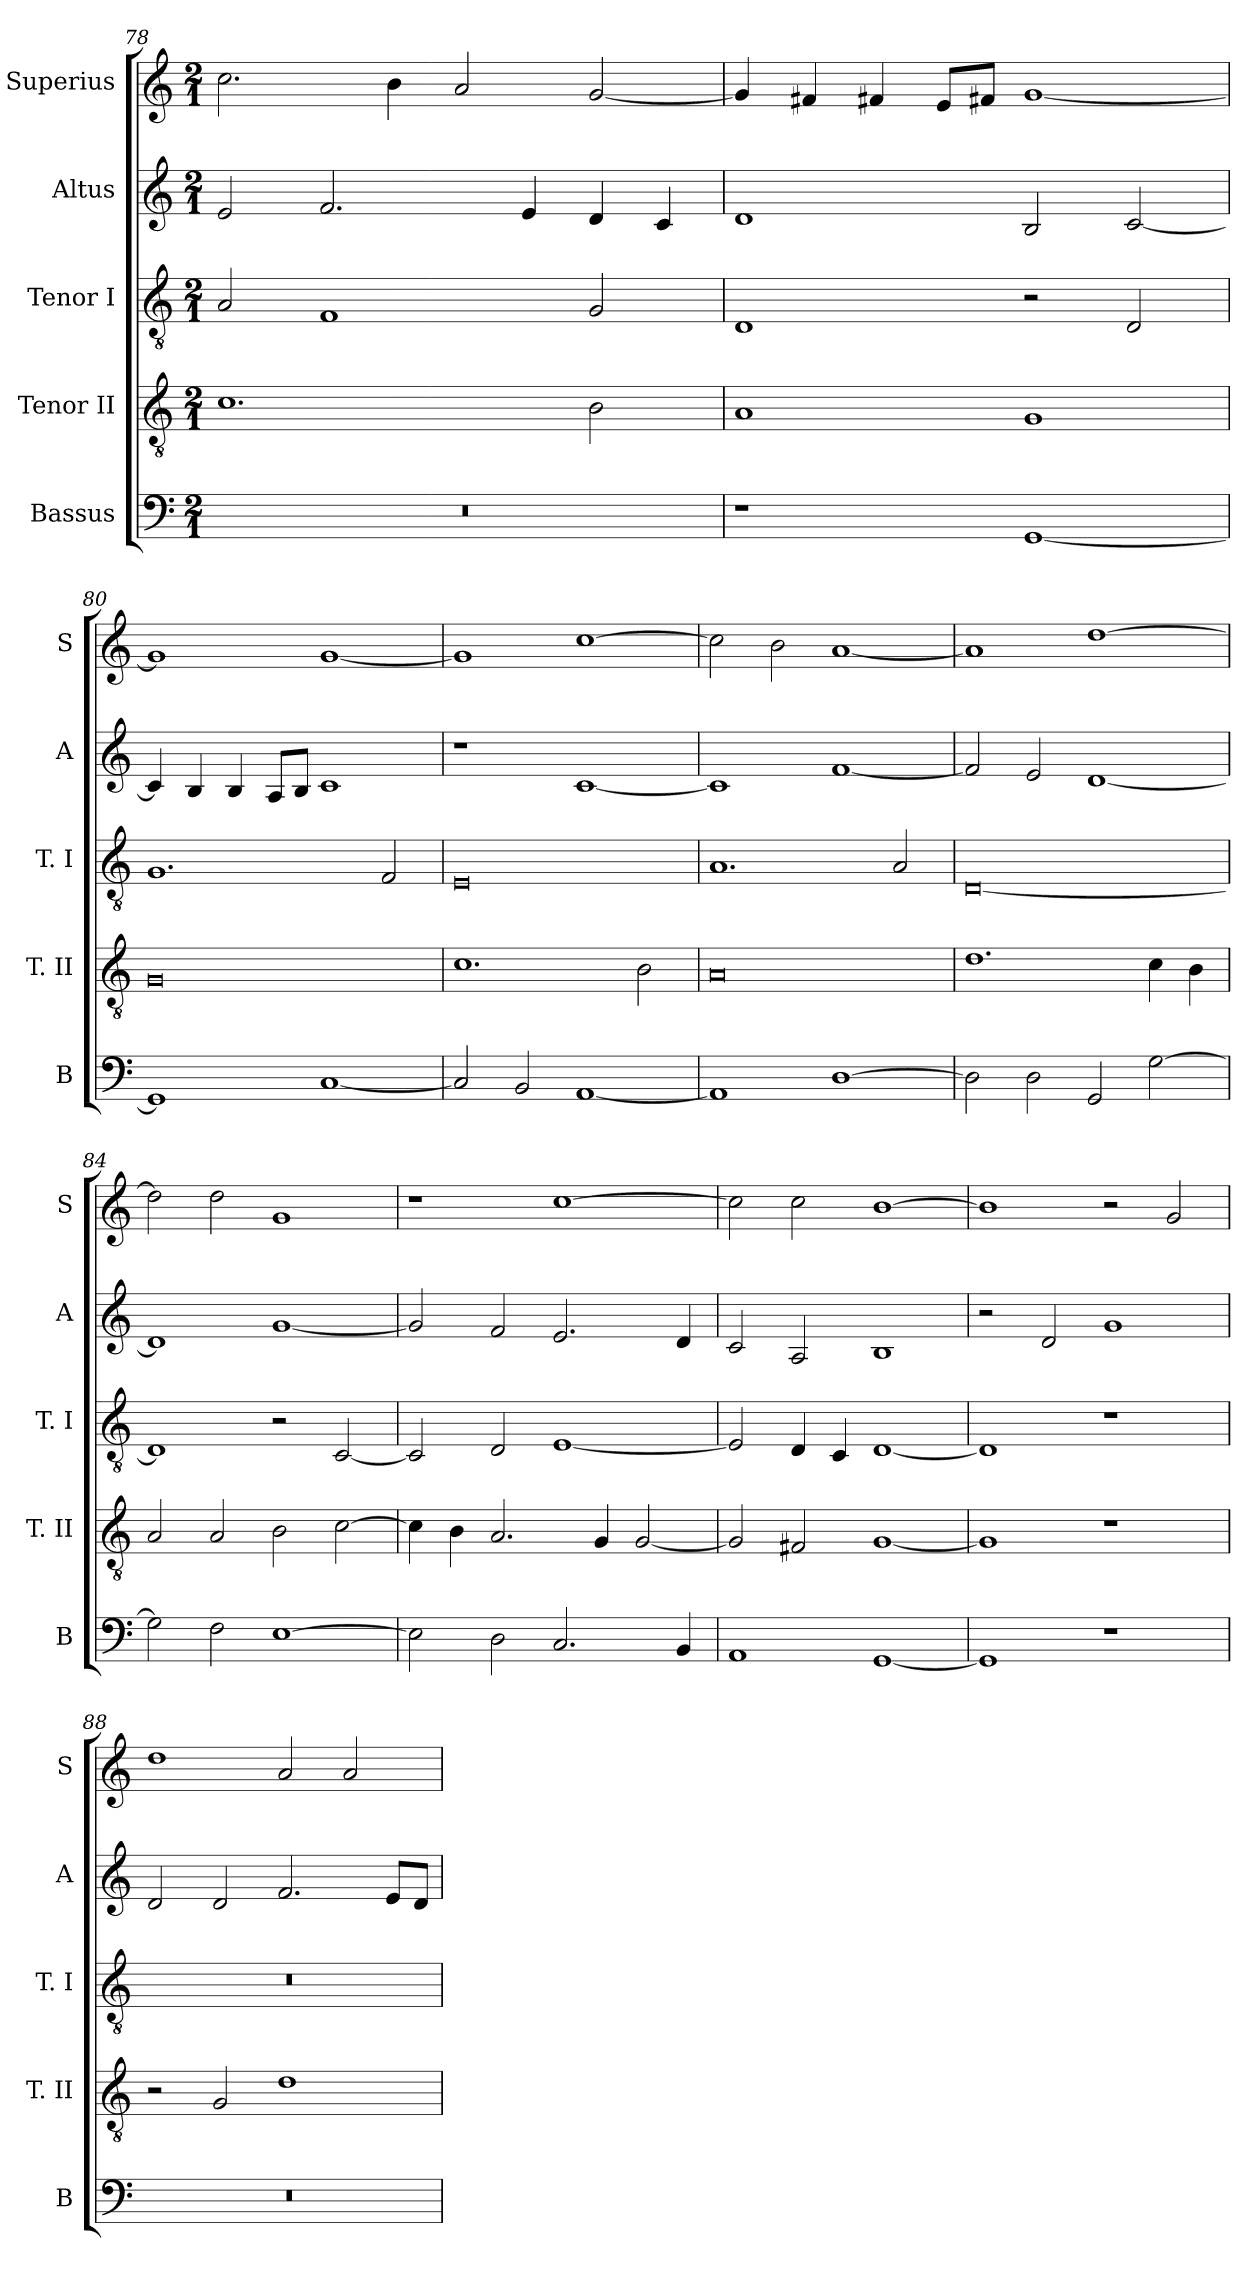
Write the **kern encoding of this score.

**kern	**kern	**kern	**kern	**kern
*part5	*part4	*part3	*part2	*part1
*staff5	*staff4	*staff3	*staff2	*staff1
*I"Bassus	*I"Tenor II	*I"Tenor I	*I"Altus	*I"Superius
*I'B	*I'T. II	*I'T. I	*I'A	*I'S
*clefF4	*clefGv2	*clefGv2	*clefG2	*clefG2
*k[]	*k[]	*k[]	*k[]	*k[]
*C:	*C:	*C:	*C:	*C:
*M2/1	*M2/1	*M2/1	*M2/1	*M2/1
=78	=78	=78	=78	=78
0r	1.c	2A	2e	2.cc
.	.	1F	2.f	.
.	.	.	.	4b
.	.	.	.	2a
.	.	.	4e	.
.	2B	2G	4d	[2g
.	.	.	4c	.
=79	=79	=79	=79	=79
1r	1A	1D	1d	4g]
.	.	.	.	4f#X
.	.	.	.	4f#X
.	.	.	.	8eL
.	.	.	.	8f#XJ
[1GG	1G	2r	2B	[1g
.	.	2D	[2c	.
=80	=80	=80	=80	=80
1GG]	0G	1.G	4c]	1g]
.	.	.	4B	.
.	.	.	4B	.
.	.	.	8AL	.
.	.	.	8BJ	.
[1C	.	.	1c	[1g
.	.	2F	.	.
=81	=81	=81	=81	=81
2C]	1.c	0E	1r	1g]
2BB	.	.	.	.
[1AA	.	.	[1c	[1cc
.	2B	.	.	.
=82	=82	=82	=82	=82
1AA]	0A	1.A	1c]	2cc]
.	.	.	.	2b
[1D	.	.	[1f	[1a
.	.	2A	.	.
=83	=83	=83	=83	=83
2D]	1.d	[0D	2f]	1a]
2D	.	.	2e	.
2GG	.	.	[1d	[1dd
[2G	4c	.	.	.
.	4B	.	.	.
=84	=84	=84	=84	=84
2G]	2A	1D]	1d]	2dd]
2F	2A	.	.	2dd
[1E	2B	2r	[1g	1g
.	[2c	[2C	.	.
=85	=85	=85	=85	=85
2E]	4c]	2C]	2g]	1r
.	4B	.	.	.
2D	2.A	2D	2f	.
2.C	.	[1E	2.e	[1cc
.	4G	.	.	.
.	[2G	.	.	.
4BB	.	.	4d	.
=86	=86	=86	=86	=86
1AA	2G]	2E]	2c	2cc]
.	2F#X	4D	2A	2cc
.	.	4C	.	.
[1GG	[1G	[1D	1B	[1b
=87	=87	=87	=87	=87
1GG]	1G]	1D]	2r	1b]
.	.	.	2d	.
1r	1r	1r	1g	2r
.	.	.	.	2g
=88	=88	=88	=88	=88
0r	2r	0r	2d	1dd
.	2G	.	2d	.
.	1d	.	2.f	2a
.	.	.	.	2a
.	.	.	8eL	.
.	.	.	8dJ	.
=	=	=	=	=
*-	*-	*-	*-	*-
